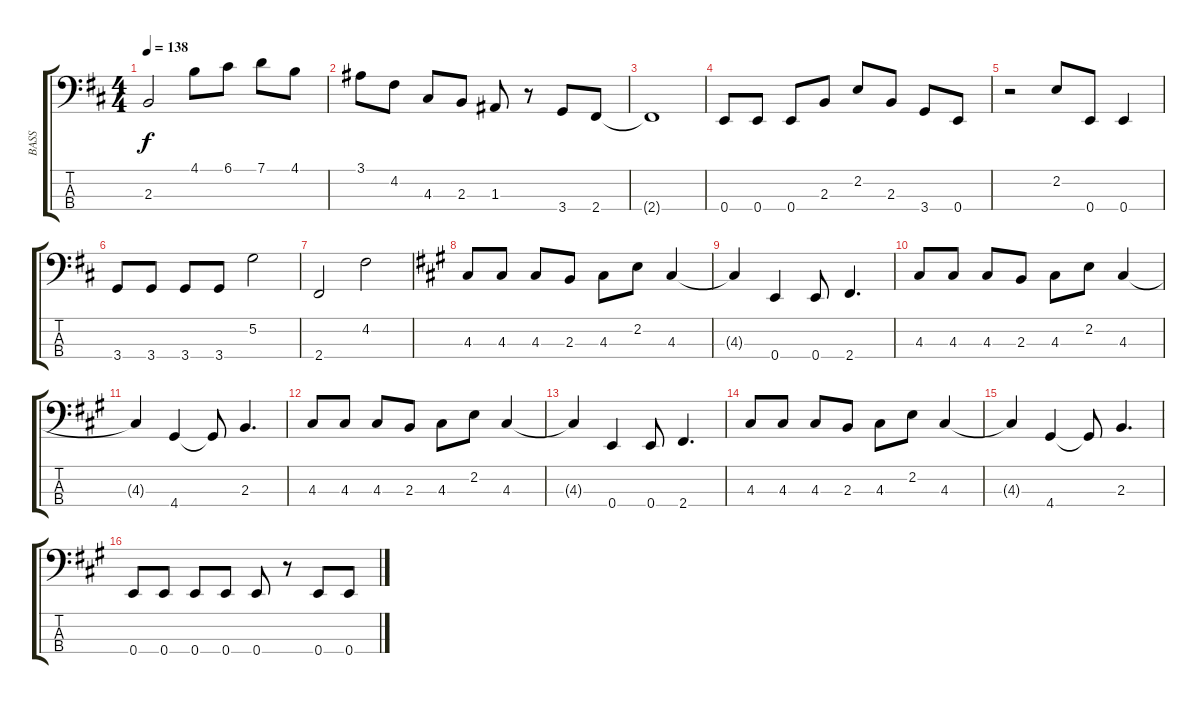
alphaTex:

\track ("BASS" "BASS") {instrument electricbassfinger}
\staff {score tabs}
\tuning (G2 D2 A1 E1) {hide}
\ts (4 4)
\tempo 138
\clef f4
\ks bminor
2.3{t}.2{dy f} 4.1.8 6.1.8 7.1.8 4.1.8 |
3.1.8 4.2.8 4.3.8 2.3.8 1.3.8 r.8 3.4.8 2.4.8 |
2.4{t}.1 |
0.4.8 0.4.8 0.4.8 2.3.8 2.2.8 2.3.8 3.4.8 0.4.8 |
r.2 2.2.8 0.4.8 0.4.4 |
3.4.8 3.4.8 3.4.8 3.4.8 5.2.2 |
2.4.2 4.2.2 |
\ks f#minor
4.3.8 4.3.8 4.3.8 2.3.8 4.3.8 2.2.8 4.3.4 |
4.3{t}.4 0.4.4 0.4.8 2.4.4{d} |
4.3.8 4.3.8 4.3.8 2.3.8 4.3.8 2.2.8 4.3.4 |
4.3{t}.4 4.4.4 4.4{t}.8 2.3.4{d} |
4.3.8 4.3.8 4.3.8 2.3.8 4.3.8 2.2.8 4.3.4 |
4.3{t}.4 0.4.4 0.4.8 2.4.4{d} |
4.3.8 4.3.8 4.3.8 2.3.8 4.3.8 2.2.8 4.3.4 |
4.3{t}.4 4.4.4 4.4{t}.8 2.3.4{d} |
0.4.8 0.4.8 0.4.8 0.4.8 0.4.8 r.8 0.4.8 0.4.8
